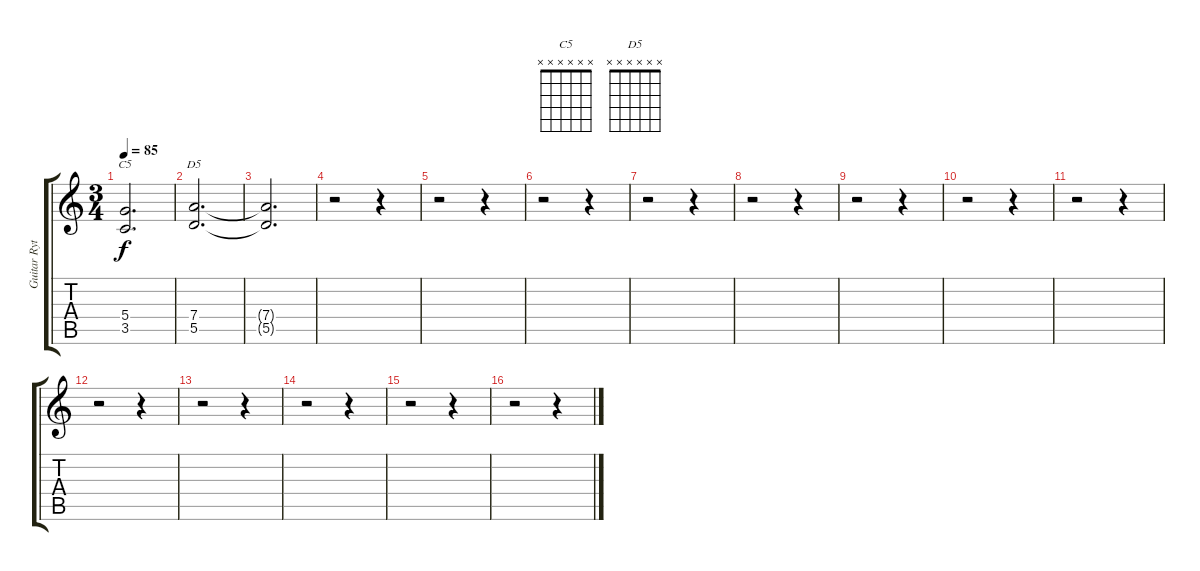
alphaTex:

\track ("Guitar Rythm" "Guitar Ryt") {instrument distortionguitar}
\staff {score tabs}
\tuning (E4 B3 G3 D3 A2 E2) {hide}
\chord ("C5" x x x x x x)
\chord ("D5" x x x x x x)
\ts (3 4)
\tempo 85
\clef g2
\ks c
(5.4 3.5).2{d ch "C5" dy f} |
(7.4 5.5).2{d ch "D5"} |
(7.4{t} 5.5{t}).2{d volume 3} |
r.2 r.4 |
r.2 r.4 |
r.2 r.4 |
r.2 r.4 |
r.2 r.4 |
r.2 r.4 |
r.2 r.4 |
r.2 r.4 |
r.2 r.4 |
r.2 r.4 |
r.2 r.4 |
r.2 r.4 |
r.2 r.4
